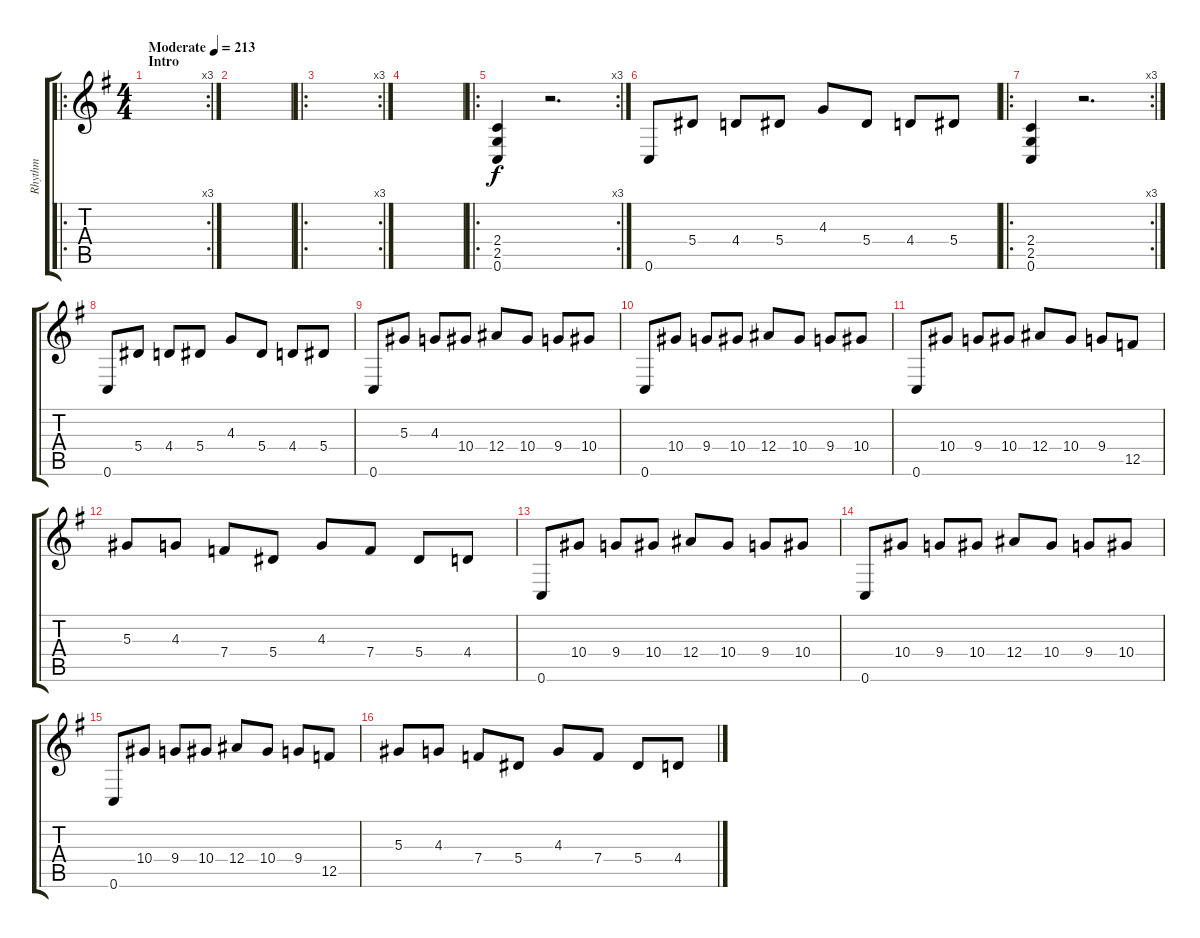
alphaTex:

\track ("Rhythm" "Rhythm") {instrument distortionguitar}
\staff {score tabs}
\tuning (C4 G3 Eb3 Bb2 F2 C2) {hide}
\ro
\rc 3
\ts (4 4)
\section ("" "Intro")
\tempo (213 "Moderate")
\clef g2
\ks eminor
|
|
\ro
\rc 3
|
|
\ro
\rc 3
(2.4 2.5 0.6).4 r.2{d} |
0.6.8 5.4.8 4.4.8 5.4.8 4.3.8 5.4.8 4.4.8 5.4.8 |
\ro
\rc 3
(2.4 2.5 0.6).4 r.2{d} |
0.6.8 5.4.8 4.4.8 5.4.8 4.3.8 5.4.8 4.4.8 5.4.8 |
0.6.8 5.3.8 4.3.8 10.4.8 12.4.8 10.4.8 9.4.8 10.4.8 |
0.6.8 10.4.8 9.4.8 10.4.8 12.4.8 10.4.8 9.4.8 10.4.8 |
0.6.8 10.4.8 9.4.8 10.4.8 12.4.8 10.4.8 9.4.8 12.5.8 |
5.3.8 4.3.8 7.4.8 5.4.8 4.3.8 7.4.8 5.4.8 4.4.8 |
0.6.8 10.4.8 9.4.8 10.4.8 12.4.8 10.4.8 9.4.8 10.4.8 |
0.6.8 10.4.8 9.4.8 10.4.8 12.4.8 10.4.8 9.4.8 10.4.8 |
0.6.8 10.4.8 9.4.8 10.4.8 12.4.8 10.4.8 9.4.8 12.5.8 |
5.3.8 4.3.8 7.4.8 5.4.8 4.3.8 7.4.8 5.4.8 4.4.8
